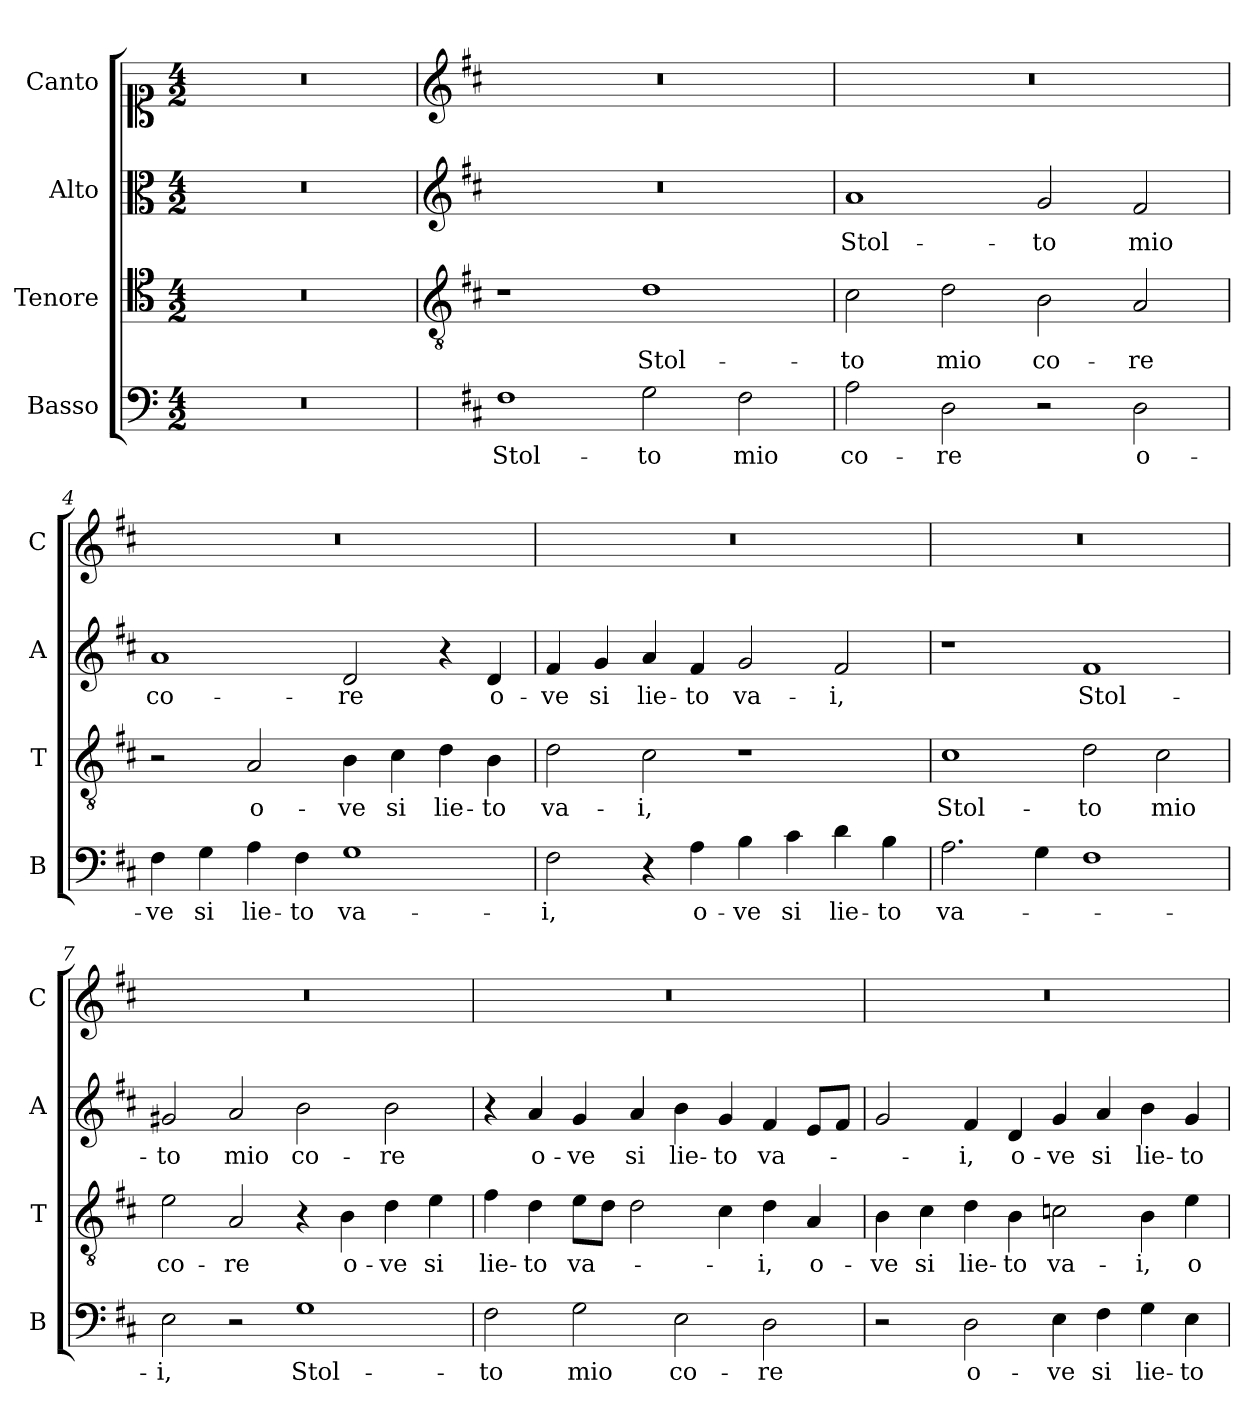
**kern	**text	**kern	**text	**kern	**text	**kern
*part4	*part4	*part3	*part3	*part2	*part2	*part1
*staff4	*staff4	*staff3	*staff3	*staff2	*staff2	*staff1
*I"Basso	*	*I"Tenore	*	*I"Alto	*	*I"Canto
*I'B	*	*I'T	*	*I'A	*	*I'C
*clefF4	*	*clefC4	*	*clefC3	*	*clefC1
*k[]	*	*k[]	*	*k[]	*	*k[]
*C:	*	*C:	*	*C:	*	*C:
*M4/2	*	*M4/2	*	*M4/2	*	*M4/2
=1	=1	=1	=1	=1	=1	=1
0r	.	0r	.	0r	.	0r
=2	=2	=2	=2	=2	=2	=2
*	*	*clefGv2	*	*clefG2	*	*clefG2
*k[f#c#]	*	*k[f#c#]	*	*k[f#c#]	*	*k[f#c#]
*D:	*	*D:	*	*D:	*	*D:
!	!LO:LY:b	!	!	!	!	!
1F#	Stol-	1r	.	0r	.	0r
!	!LO:LY:b	!	!LO:LY:b	!	!	!
2G\	-to	1d	Stol-	.	.	.
!	!LO:LY:b	!	!	!	!	!
2F#\	mio	.	.	.	.	.
=3	=3	=3	=3	=3	=3	=3
!	!LO:LY:b	!	!LO:LY:b	!	!LO:LY:b	!
2A\	co-	2c#\	-to	1a	Stol-	0r
!	!LO:LY:b	!	!LO:LY:b	!	!	!
2D\	-re	2d\	mio	.	.	.
!	!	!	!LO:LY:b	!	!LO:LY:b	!
2r	.	2B\	co-	2g/	-to	.
!	!LO:LY:b	!	!LO:LY:b	!	!LO:LY:b	!
2D\	o-	2A/	-re	2f#/	mio	.
=4	=4	=4	=4	=4	=4	=4
!	!LO:LY:b	!	!	!	!LO:LY:b	!
4F#\	-ve	2r	.	1a	co-	0r
!	!LO:LY:b	!	!	!	!	!
4G\	si	.	.	.	.	.
!	!LO:LY:b	!	!LO:LY:b	!	!	!
4A\	lie-	2A/	o-	.	.	.
!	!LO:LY:b	!	!	!	!	!
4F#\	-to	.	.	.	.	.
!	!LO:LY:b	!	!LO:LY:b	!	!LO:LY:b	!
1G	va-	4B\	-ve	2d/	-re	.
!	!	!	!LO:LY:b	!	!	!
.	.	4c#\	si	.	.	.
!	!	!	!LO:LY:b	!	!	!
.	.	4d\	lie-	4r	.	.
!	!	!	!LO:LY:b	!	!LO:LY:b	!
.	.	4B\	-to	4d/	o-	.
!!LO:LB:g=z
=5	=5	=5	=5	=5	=5	=5
!	!LO:LY:b	!	!LO:LY:b	!	!LO:LY:b	!
2F#\	-i,	2d\	va-	4f#/	-ve	0r
!	!	!	!	!	!LO:LY:b	!
.	.	.	.	4g/	si	.
!	!	!	!LO:LY:b	!	!LO:LY:b	!
4r	.	2c#\	-i,	4a/	lie-	.
!	!LO:LY:b	!	!	!	!LO:LY:b	!
4A\	o-	.	.	4f#/	-to	.
!	!LO:LY:b	!	!	!	!LO:LY:b	!
4B\	-ve	1r	.	2g/	va-	.
!	!LO:LY:b	!	!	!	!	!
4c#\	si	.	.	.	.	.
!	!LO:LY:b	!	!	!	!LO:LY:b	!
4d\	lie-	.	.	2f#/	-i,	.
!	!LO:LY:b	!	!	!	!	!
4B\	-to	.	.	.	.	.
=6	=6	=6	=6	=6	=6	=6
!	!LO:LY:b	!	!LO:LY:b	!	!	!
2.A\	va-	1c#	Stol-	1r	.	0r
4G\	.	.	.	.	.	.
!	!	!	!LO:LY:b	!	!LO:LY:b	!
1F#	.	2d\	-to	1f#	Stol-	.
!	!	!	!LO:LY:b	!	!	!
.	.	2c#\	mio	.	.	.
=7	=7	=7	=7	=7	=7	=7
!	!LO:LY:b	!	!LO:LY:b	!	!LO:LY:b	!
2E\	-i,	2e\	co-	2g#X/	-to	0r
!	!	!	!LO:LY:b	!	!LO:LY:b	!
2r	.	2A/	-re	2a/	mio	.
!	!LO:LY:b	!	!	!	!LO:LY:b	!
1G	Stol-	4r	.	2b\	co-	.
!	!	!	!LO:LY:b	!	!	!
.	.	4B\	o-	.	.	.
!	!	!	!LO:LY:b	!	!LO:LY:b	!
.	.	4d\	-ve	2b\	-re	.
!	!	!	!LO:LY:b	!	!	!
.	.	4e\	si	.	.	.
!!LO:LB:g=z
=8	=8	=8	=8	=8	=8	=8
!	!LO:LY:b	!	!LO:LY:b	!	!	!
2F#\	-to	4f#\	lie-	4r	.	0r
!	!	!	!LO:LY:b	!	!LO:LY:b	!
.	.	4d\	-to	4a/	o-	.
!	!LO:LY:b	!	!LO:LY:b	!	!LO:LY:b	!
2G\	mio	8e\L	va-	4g/	-ve	.
.	.	8d\J	.	.	.	.
!	!	!	!	!	!LO:LY:b	!
.	.	2d\	.	4a/	si	.
!	!LO:LY:b	!	!	!	!LO:LY:b	!
2E\	co-	.	.	4b\	lie-	.
!	!	!	!	!	!LO:LY:b	!
.	.	4c#\	.	4g/	-to	.
!	!LO:LY:b	!	!LO:LY:b	!	!LO:LY:b	!
2D\	-re	4d\	-i,	4f#/	va-	.
!	!	!	!LO:LY:b	!	!	!
.	.	4A/	o-	8e/L	.	.
.	.	.	.	8f#/J	.	.
=9	=9	=9	=9	=9	=9	=9
!	!	!	!LO:LY:b	!	!	!
2r	.	4B\	-ve	2g/	.	0r
!	!	!	!LO:LY:b	!	!	!
.	.	4c#\	si	.	.	.
!	!LO:LY:b	!	!LO:LY:b	!	!LO:LY:b	!
2D\	o-	4d\	lie-	4f#/	-i,	.
!	!	!	!LO:LY:b	!	!LO:LY:b	!
.	.	4B\	-to	4d/	o-	.
!	!LO:LY:b	!	!LO:LY:b	!	!LO:LY:b	!
4E\	-ve	2cn\	va-	4g/	-ve	.
!	!LO:LY:b	!	!	!	!LO:LY:b	!
4F#\	si	.	.	4a/	si	.
!	!LO:LY:b	!	!LO:LY:b	!	!LO:LY:b	!
4G\	lie-	4B\	-i,	4b\	lie-	.
!	!LO:LY:b	!	!LO:LY:b	!	!LO:LY:b	!
4E\	-to	4e\	o-	4g/	-to	.
=	=	=	=	=	=	=
*-	*-	*-	*-	*-	*-	*-
